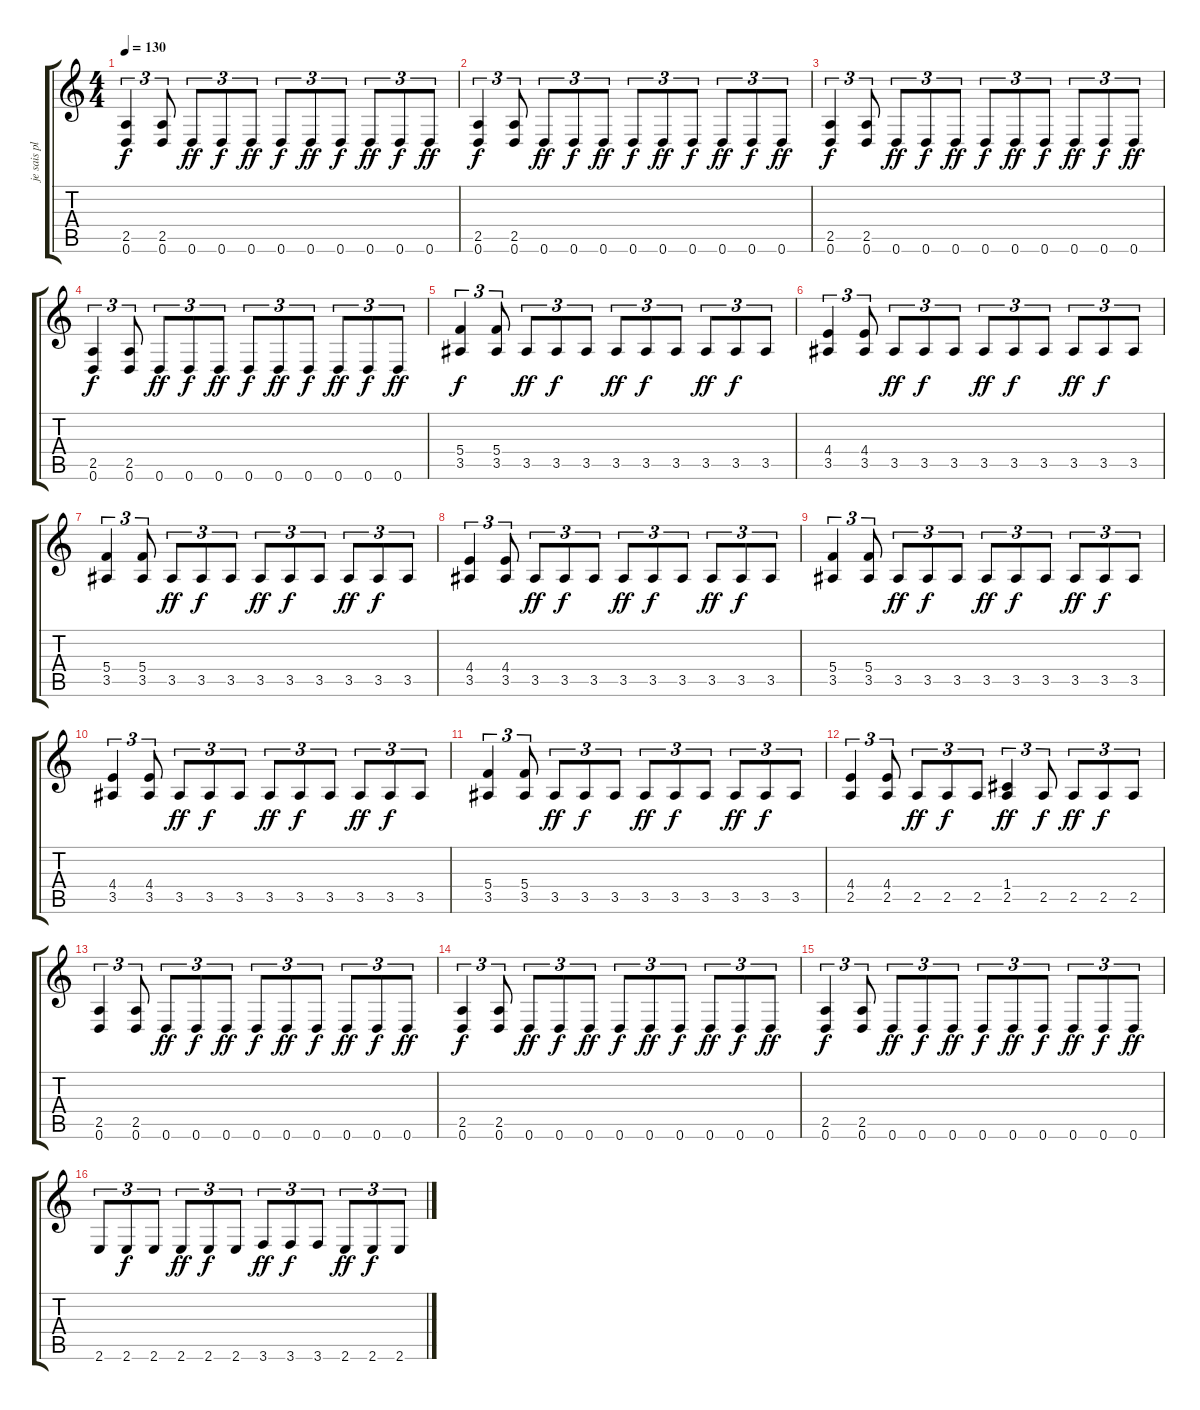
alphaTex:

\track ("je sais plus" "je sais pl") {instrument overdrivenguitar}
\staff {score tabs}
\tuning (D4 A3 F3 C3 G2 D2) {hide}
\ts (4 4)
\tempo 130
\clef g2
\ks c
(2.5 0.6).4{tu (3 2) dy f volume 11 balance 8} (2.5 0.6).8{tu (3 2)} 0.6.8{tu (3 2) dy ff} 0.6.8{tu (3 2) dy f} 0.6.8{tu (3 2) dy ff} 0.6.8{tu (3 2) dy f} 0.6.8{tu (3 2) dy ff} 0.6.8{tu (3 2) dy f} 0.6.8{tu (3 2) dy ff} 0.6.8{tu (3 2) dy f} 0.6.8{tu (3 2) dy ff} |
(2.5 0.6).4{tu (3 2) dy f volume 11 balance 8} (2.5 0.6).8{tu (3 2)} 0.6.8{tu (3 2) dy ff} 0.6.8{tu (3 2) dy f} 0.6.8{tu (3 2) dy ff} 0.6.8{tu (3 2) dy f} 0.6.8{tu (3 2) dy ff} 0.6.8{tu (3 2) dy f} 0.6.8{tu (3 2) dy ff} 0.6.8{tu (3 2) dy f} 0.6.8{tu (3 2) dy ff} |
(2.5 0.6).4{tu (3 2) dy f volume 11 balance 8} (2.5 0.6).8{tu (3 2)} 0.6.8{tu (3 2) dy ff} 0.6.8{tu (3 2) dy f} 0.6.8{tu (3 2) dy ff} 0.6.8{tu (3 2) dy f} 0.6.8{tu (3 2) dy ff} 0.6.8{tu (3 2) dy f} 0.6.8{tu (3 2) dy ff} 0.6.8{tu (3 2) dy f} 0.6.8{tu (3 2) dy ff} |
(2.5 0.6).4{tu (3 2) dy f volume 11 balance 8} (2.5 0.6).8{tu (3 2)} 0.6.8{tu (3 2) dy ff} 0.6.8{tu (3 2) dy f} 0.6.8{tu (3 2) dy ff} 0.6.8{tu (3 2) dy f} 0.6.8{tu (3 2) dy ff} 0.6.8{tu (3 2) dy f} 0.6.8{tu (3 2) dy ff} 0.6.8{tu (3 2) dy f} 0.6.8{tu (3 2) dy ff} |
(5.4 3.5).4{tu (3 2) dy f} (5.4 3.5).8{tu (3 2)} 3.5.8{tu (3 2) dy ff} 3.5.8{tu (3 2) dy f} 3.5.8{tu (3 2)} 3.5.8{tu (3 2) dy ff} 3.5.8{tu (3 2) dy f} 3.5.8{tu (3 2)} 3.5.8{tu (3 2) dy ff} 3.5.8{tu (3 2) dy f} 3.5.8{tu (3 2)} |
(4.4 3.5).4{tu (3 2)} (4.4 3.5).8{tu (3 2)} 3.5.8{tu (3 2) dy ff} 3.5.8{tu (3 2) dy f} 3.5.8{tu (3 2)} 3.5.8{tu (3 2) dy ff} 3.5.8{tu (3 2) dy f} 3.5.8{tu (3 2)} 3.5.8{tu (3 2) dy ff} 3.5.8{tu (3 2) dy f} 3.5.8{tu (3 2)} |
(5.4 3.5).4{tu (3 2)} (5.4 3.5).8{tu (3 2)} 3.5.8{tu (3 2) dy ff} 3.5.8{tu (3 2) dy f} 3.5.8{tu (3 2)} 3.5.8{tu (3 2) dy ff} 3.5.8{tu (3 2) dy f} 3.5.8{tu (3 2)} 3.5.8{tu (3 2) dy ff} 3.5.8{tu (3 2) dy f} 3.5.8{tu (3 2)} |
(4.4 3.5).4{tu (3 2)} (4.4 3.5).8{tu (3 2)} 3.5.8{tu (3 2) dy ff} 3.5.8{tu (3 2) dy f} 3.5.8{tu (3 2)} 3.5.8{tu (3 2) dy ff} 3.5.8{tu (3 2) dy f} 3.5.8{tu (3 2)} 3.5.8{tu (3 2) dy ff} 3.5.8{tu (3 2) dy f} 3.5.8{tu (3 2)} |
(5.4 3.5).4{tu (3 2)} (5.4 3.5).8{tu (3 2)} 3.5.8{tu (3 2) dy ff} 3.5.8{tu (3 2) dy f} 3.5.8{tu (3 2)} 3.5.8{tu (3 2) dy ff} 3.5.8{tu (3 2) dy f} 3.5.8{tu (3 2)} 3.5.8{tu (3 2) dy ff} 3.5.8{tu (3 2) dy f} 3.5.8{tu (3 2)} |
(4.4 3.5).4{tu (3 2)} (4.4 3.5).8{tu (3 2)} 3.5.8{tu (3 2) dy ff} 3.5.8{tu (3 2) dy f} 3.5.8{tu (3 2)} 3.5.8{tu (3 2) dy ff} 3.5.8{tu (3 2) dy f} 3.5.8{tu (3 2)} 3.5.8{tu (3 2) dy ff} 3.5.8{tu (3 2) dy f} 3.5.8{tu (3 2)} |
(5.4 3.5).4{tu (3 2)} (5.4 3.5).8{tu (3 2)} 3.5.8{tu (3 2) dy ff} 3.5.8{tu (3 2) dy f} 3.5.8{tu (3 2)} 3.5.8{tu (3 2) dy ff} 3.5.8{tu (3 2) dy f} 3.5.8{tu (3 2)} 3.5.8{tu (3 2) dy ff} 3.5.8{tu (3 2) dy f} 3.5.8{tu (3 2)} |
(4.4 2.5).4{tu (3 2)} (4.4 2.5).8{tu (3 2)} 2.5.8{tu (3 2) dy ff} 2.5.8{tu (3 2) dy f} 2.5.8{tu (3 2)} (1.4 2.5).4{tu (3 2) dy ff} 2.5.8{tu (3 2) dy f} 2.5.8{tu (3 2) dy ff} 2.5.8{tu (3 2) dy f} 2.5.8{tu (3 2)} |
(2.5 0.6).4{tu (3 2) volume 11 balance 13} (2.5 0.6).8{tu (3 2)} 0.6.8{tu (3 2) dy ff} 0.6.8{tu (3 2) dy f} 0.6.8{tu (3 2) dy ff} 0.6.8{tu (3 2) dy f} 0.6.8{tu (3 2) dy ff} 0.6.8{tu (3 2) dy f} 0.6.8{tu (3 2) dy ff} 0.6.8{tu (3 2) dy f} 0.6.8{tu (3 2) dy ff} |
(2.5 0.6).4{tu (3 2) dy f} (2.5 0.6).8{tu (3 2)} 0.6.8{tu (3 2) dy ff} 0.6.8{tu (3 2) dy f} 0.6.8{tu (3 2) dy ff} 0.6.8{tu (3 2) dy f} 0.6.8{tu (3 2) dy ff} 0.6.8{tu (3 2) dy f} 0.6.8{tu (3 2) dy ff} 0.6.8{tu (3 2) dy f} 0.6.8{tu (3 2) dy ff} |
(2.5 0.6).4{tu (3 2) dy f} (2.5 0.6).8{tu (3 2)} 0.6.8{tu (3 2) dy ff} 0.6.8{tu (3 2) dy f} 0.6.8{tu (3 2) dy ff} 0.6.8{tu (3 2) dy f} 0.6.8{tu (3 2) dy ff} 0.6.8{tu (3 2) dy f} 0.6.8{tu (3 2) dy ff} 0.6.8{tu (3 2) dy f} 0.6.8{tu (3 2) dy ff} |
2.6.8{tu (3 2)} 2.6.8{tu (3 2) dy f} 2.6.8{tu (3 2)} 2.6.8{tu (3 2) dy ff} 2.6.8{tu (3 2) dy f} 2.6.8{tu (3 2)} 3.6.8{tu (3 2) dy ff} 3.6.8{tu (3 2) dy f} 3.6.8{tu (3 2)} 2.6.8{tu (3 2) dy ff} 2.6.8{tu (3 2) dy f} 2.6.8{tu (3 2)}
